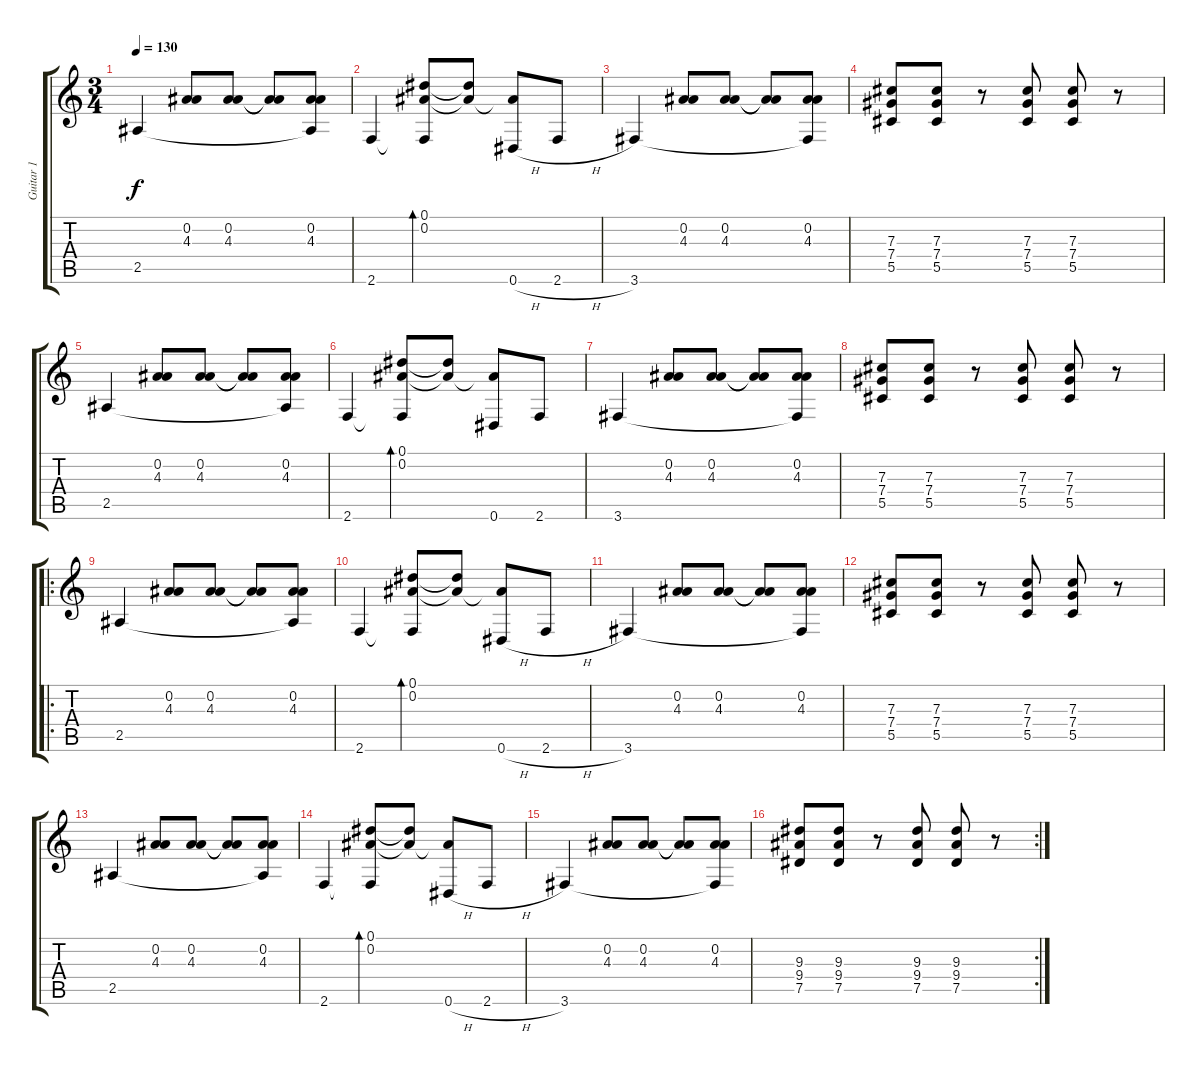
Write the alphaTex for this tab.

\track ("Guitar 1" "Guitar 1") {instrument distortionguitar}
\staff {score tabs}
\tuning (Eb4 Bb3 Gb3 Db3 Ab2 Eb2) {hide}
\ts (3 4)
\tempo 130
\clef g2
\ks c
2.5.4{dy f instrument distortionguitar} (0.2 4.3).8 (0.2 4.3).8 (0.2{t} 4.3{t}).8 (0.2 4.3 2.5{t}).8 |
2.6.4 (0.1 0.2 2.6{t}).8{bd 240} (0.1{t} 0.2{t}).8 (0.2{t} 0.6{h}).8 2.6{h}.8 |
3.6.4 (0.2 4.3).8 (0.2 4.3).8 (0.2{t} 4.3{t}).8 (0.2 4.3 3.6{t}).8 |
(7.3 7.4 5.5).8 (7.3 7.4 5.5).8 r.8 (7.3 7.4 5.5).8 (7.3 7.4 5.5).8 r.8 |
2.5.4 (0.2 4.3).8 (0.2 4.3).8 (0.2{t} 4.3{t}).8 (0.2 4.3 2.5{t}).8 |
2.6.4 (0.1 0.2 2.6{t}).8{bd 240} (0.1{t} 0.2{t}).8 (0.2{t} 0.6).8 2.6.8 |
3.6.4 (0.2 4.3).8 (0.2 4.3).8 (0.2{t} 4.3{t}).8 (0.2 4.3 3.6{t}).8 |
(7.3 7.4 5.5).8 (7.3 7.4 5.5).8 r.8 (7.3 7.4 5.5).8 (7.3 7.4 5.5).8 r.8 |
\ro
2.5.4 (0.2 4.3).8 (0.2 4.3).8 (0.2{t} 4.3{t}).8 (0.2 4.3 2.5{t}).8 |
2.6.4 (0.1 0.2 2.6{t}).8{bd 240} (0.1{t} 0.2{t}).8 (0.2{t} 0.6{h}).8 2.6{h}.8 |
3.6.4 (0.2 4.3).8 (0.2 4.3).8 (0.2{t} 4.3{t}).8 (0.2 4.3 3.6{t}).8 |
(7.3 7.4 5.5).8 (7.3 7.4 5.5).8 r.8 (7.3 7.4 5.5).8 (7.3 7.4 5.5).8 r.8 |
2.5.4 (0.2 4.3).8 (0.2 4.3).8 (0.2{t} 4.3{t}).8 (0.2 4.3 2.5{t}).8 |
2.6.4 (0.1 0.2 2.6{t}).8{bd 240} (0.1{t} 0.2{t}).8 (0.2{t} 0.6{h}).8 2.6{h}.8 |
3.6.4 (0.2 4.3).8 (0.2 4.3).8 (0.2{t} 4.3{t}).8 (0.2 4.3 3.6{t}).8 |
\rc 2
(9.3 9.4 7.5).8 (9.3 9.4 7.5).8 r.8 (9.3 9.4 7.5).8 (9.3 9.4 7.5).8 r.8
